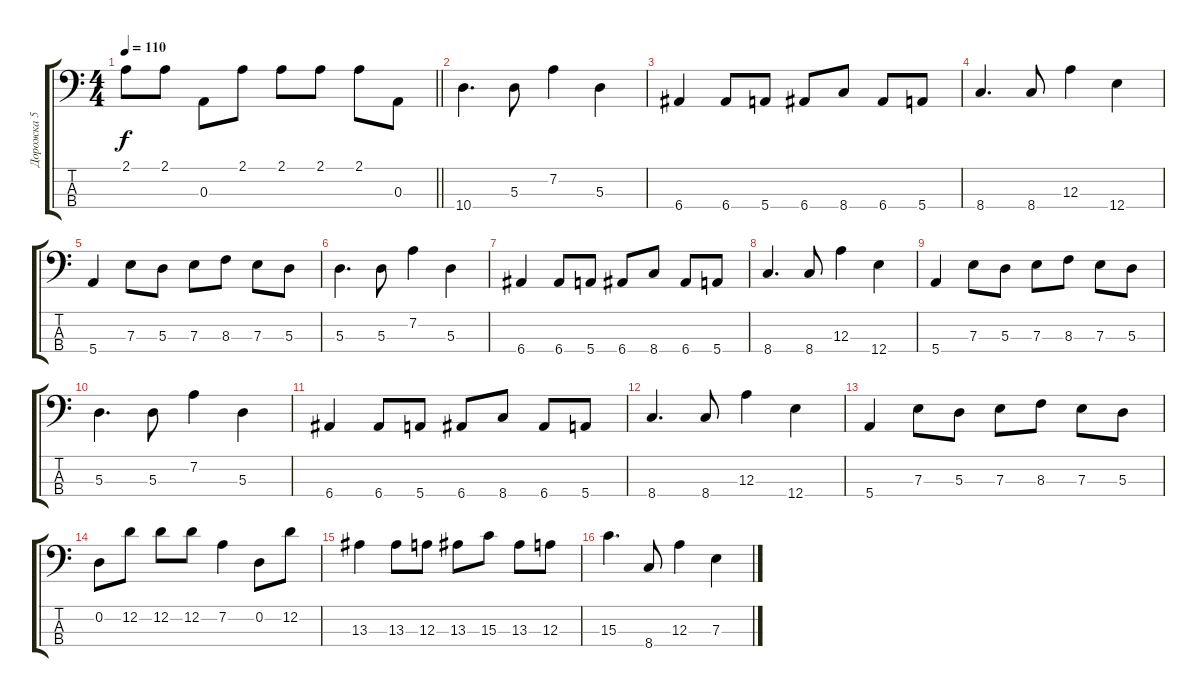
\track ("Дорожка 5" "Дорожка 5") {instrument electricbassfinger}
\staff {score tabs}
\tuning (G2 D2 A1 E1) {hide}
\ts (4 4)
\tempo 110
\clef f4
\barLineRight lightlight
\ks c
2.1.8{dy f} 2.1.8 0.3.8 2.1.8 2.1.8 2.1.8 2.1.8 0.3.8 |
10.4.4{d} 5.3.8 7.2.4 5.3.4 |
6.4.4 6.4.8 5.4.8 6.4.8 8.4.8 6.4.8 5.4.8 |
8.4.4{d} 8.4.8 12.3.4 12.4.4 |
5.4.4 7.3.8 5.3.8 7.3.8 8.3.8 7.3.8 5.3.8 |
5.3.4{d} 5.3.8 7.2.4 5.3.4 |
6.4.4 6.4.8 5.4.8 6.4.8 8.4.8 6.4.8 5.4.8 |
8.4.4{d} 8.4.8 12.3.4 12.4.4 |
5.4.4 7.3.8 5.3.8 7.3.8 8.3.8 7.3.8 5.3.8 |
5.3.4{d} 5.3.8 7.2.4 5.3.4 |
6.4.4 6.4.8 5.4.8 6.4.8 8.4.8 6.4.8 5.4.8 |
8.4.4{d} 8.4.8 12.3.4 12.4.4 |
5.4.4 7.3.8 5.3.8 7.3.8 8.3.8 7.3.8 5.3.8 |
0.2.8 12.2.8 12.2.8 12.2.8 7.2.4 0.2.8 12.2.8 |
13.3.4 13.3.8 12.3.8 13.3.8 15.3.8 13.3.8 12.3.8 |
15.3.4{d} 8.4.8 12.3.4 7.3.4
